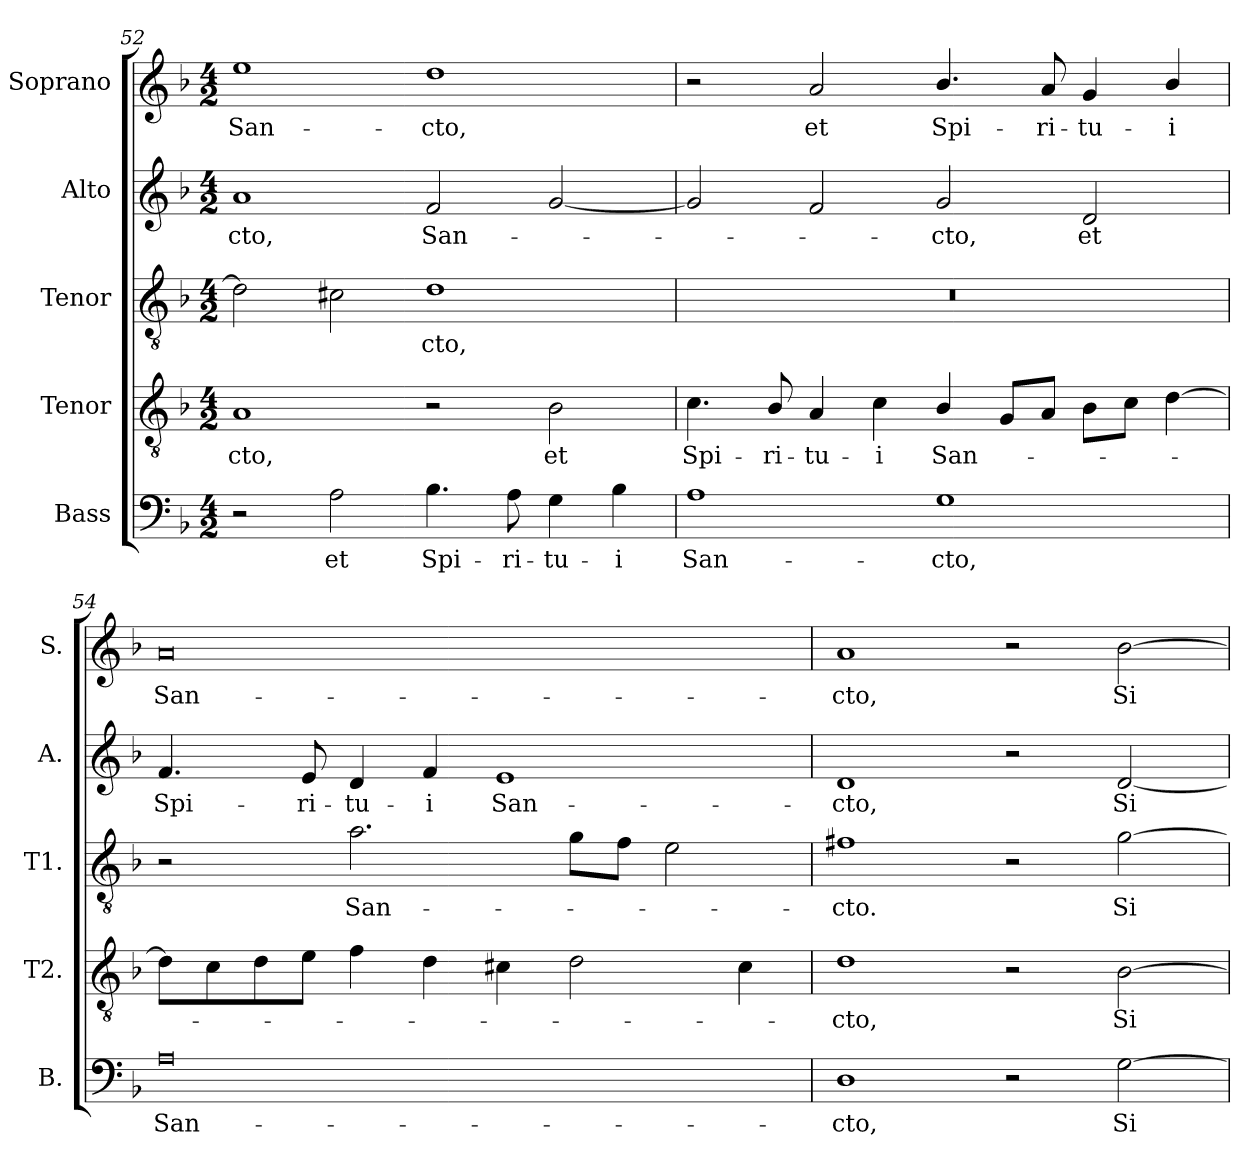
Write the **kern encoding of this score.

**kern	**text	**kern	**text	**kern	**text	**kern	**text	**kern	**text
*part5	*part5	*part4	*part4	*part3	*part3	*part2	*part2	*part1	*part1
*staff5	*staff5	*staff4	*staff4	*staff3	*staff3	*staff2	*staff2	*staff1	*staff1
*I"Bass	*	*I"Tenor	*	*I"Tenor	*	*I"Alto	*	*I"Soprano	*
*I'B.	*	*I'T2.	*	*I'T1.	*	*I'A.	*	*I'S.	*
*clefF4	*	*clefGv2	*	*clefGv2	*	*clefG2	*	*clefG2	*
*	*	*ITrd7c12	*	*ITrd7c12	*	*	*	*	*
*k[b-]	*	*k[b-]	*	*k[b-]	*	*k[b-]	*	*k[b-]	*
*F:	*	*F:	*	*F:	*	*F:	*	*F:	*
*M4/2	*	*M4/2	*	*M4/2	*	*M4/2	*	*M4/2	*
=52	=52	=52	=52	=52	=52	=52	=52	=52	=52
!	!	!	!LO:LY:b:color=#000000	!	!	!	!	!	!
!	!	!	!	!	!	!	!LO:LY:b:color=#000000	!	!
!	!	!	!	!	!	!	!	!	!LO:LY:b:color=#000000
2r	.	1AAi	-cto,	2Di\]	.	1ai	-cto,	1eei	San-
!	!LO:LY:b:color=#000000	!	!	!	!	!	!	!	!
2Ai\	et	.	.	2C#Xi\	.	.	.	.	.
!	!LO:LY:b:color=#000000	!	!	!	!	!	!	!	!
!	!	!	!	!	!LO:LY:b:color=#000000	!	!	!	!
!	!	!	!	!	!	!	!LO:LY:b:color=#000000	!	!
!	!	!	!	!	!	!	!	!	!LO:LY:b:color=#000000
4.B-i\	Spi-	2r	.	1Di	-cto,	2fi/	San-	1ddi	-cto,
!	!LO:LY:b:color=#000000	!	!	!	!	!	!	!	!
8Ai\	-ri-	.	.	.	.	.	.	.	.
!	!LO:LY:b:color=#000000	!	!	!	!	!	!	!	!
!	!	!	!LO:LY:b:color=#000000	!	!	!	!	!	!
4Gi\	-tu-	2BB-i\	et	.	.	[2gi/	.	.	.
!	!LO:LY:b:color=#000000	!	!	!	!	!	!	!	!
4B-i\	-i	.	.	.	.	.	.	.	.
=53	=53	=53	=53	=53	=53	=53	=53	=53	=53
!	!LO:LY:b:color=#000000	!	!	!	!	!	!	!	!
!	!	!	!LO:LY:b:color=#000000	!LO:N:vis=1	!	!	!	!	!
1Ai	San-	4.Ci\	Spi-	0r	.	2gi/]	.	2r	.
!	!	!	!LO:LY:b:color=#000000	!	!	!	!	!	!
.	.	8BB-i/	-ri-	.	.	.	.	.	.
!	!	!	!LO:LY:b:color=#000000	!	!	!	!	!	!
!	!	!	!	!	!	!	!	!	!LO:LY:b:color=#000000
.	.	4AAi/	-tu-	.	.	2fi/	.	2ai/	et
!	!	!	!LO:LY:b:color=#000000	!	!	!	!	!	!
.	.	4Ci\	-i	.	.	.	.	.	.
!	!LO:LY:b:color=#000000	!	!	!	!	!	!	!	!
!	!	!	!LO:LY:b:color=#000000	!	!	!	!	!	!
!	!	!	!	!	!	!	!LO:LY:b:color=#000000	!	!
!	!	!	!	!	!	!	!	!	!LO:LY:b:color=#000000
1Gi	-cto,	4BB-i/	San-	.	.	2gi/	-cto,	4.b-i/	Spi-
.	.	8GGi/L	.	.	.	.	.	.	.
!	!	!	!	!	!	!	!	!	!LO:LY:b:color=#000000
.	.	8AAi/J	.	.	.	.	.	8ai/	-ri-
!	!	!	!	!	!	!	!LO:LY:b:color=#000000	!	!
!	!	!	!	!	!	!	!	!	!LO:LY:b:color=#000000
.	.	8BB-i\L	.	.	.	2di/	et	4gi/	-tu-
.	.	8Ci\J	.	.	.	.	.	.	.
!	!	!	!	!	!	!	!	!	!LO:LY:b:color=#000000
.	.	[4Di\	.	.	.	.	.	4b-i/	-i
=54	=54	=54	=54	=54	=54	=54	=54	=54	=54
!	!LO:LY:b:color=#000000	!	!	!	!	!	!	!	!
!	!	!	!	!	!	!	!LO:LY:b:color=#000000	!	!
!	!	!	!	!	!	!	!	!	!LO:LY:b:color=#000000
0Ai	San-	8Di\L]	.	2r	.	4.fi/	Spi-	0ai	San-
.	.	8Ci\	.	.	.	.	.	.	.
.	.	8Di\	.	.	.	.	.	.	.
!	!	!	!	!	!	!	!LO:LY:b:color=#000000	!	!
.	.	8Ei\J	.	.	.	8ei/	-ri-	.	.
!	!	!	!	!	!LO:LY:b:color=#000000	!	!	!	!
!	!	!	!	!	!	!	!LO:LY:b:color=#000000	!	!
.	.	4Fi\	.	2.Ai\	San-	4di/	-tu-	.	.
!	!	!	!	!	!	!	!LO:LY:b:color=#000000	!	!
.	.	4Di\	.	.	.	4fi/	-i	.	.
!	!	!	!	!	!	!	!LO:LY:b:color=#000000	!	!
.	.	4C#Xi\	.	.	.	1ei	San-	.	.
.	.	2Di\	.	8Gi\L	.	.	.	.	.
.	.	.	.	8Fi\J	.	.	.	.	.
.	.	.	.	2Ei\	.	.	.	.	.
.	.	4C#i\	.	.	.	.	.	.	.
!!LO:LB:g=z
=55	=55	=55	=55	=55	=55	=55	=55	=55	=55
!	!LO:LY:b:color=#000000	!	!	!	!	!	!	!	!
!	!	!	!LO:LY:b:color=#000000	!	!	!	!	!	!
!	!	!	!	!	!LO:LY:b:color=#000000	!	!	!	!
!	!	!	!	!	!	!	!LO:LY:b:color=#000000	!	!
!	!	!	!	!	!	!	!	!	!LO:LY:b:color=#000000
1Di	-cto,	1Di	-cto,	1F#Xi	-cto.	1di	-cto,	1ai	-cto,
2r	.	2r	.	2r	.	2r	.	2r	.
!	!LO:LY:b:color=#000000	!	!	!	!	!	!	!	!
!	!	!	!LO:LY:b:color=#000000	!	!	!	!	!	!
!	!	!	!	!	!LO:LY:b:color=#000000	!	!	!	!
!	!	!	!	!	!	!	!LO:LY:b:color=#000000	!	!
!	!	!	!	!	!	!	!	!	!LO:LY:b:color=#000000
[2Gi\	Si-	[2BB-i\	Si-	[2Gi\	Si-	[2di/	Si-	[2b-i\	Si-
=	=	=	=	=	=	=	=	=	=
*-	*-	*-	*-	*-	*-	*-	*-	*-	*-
